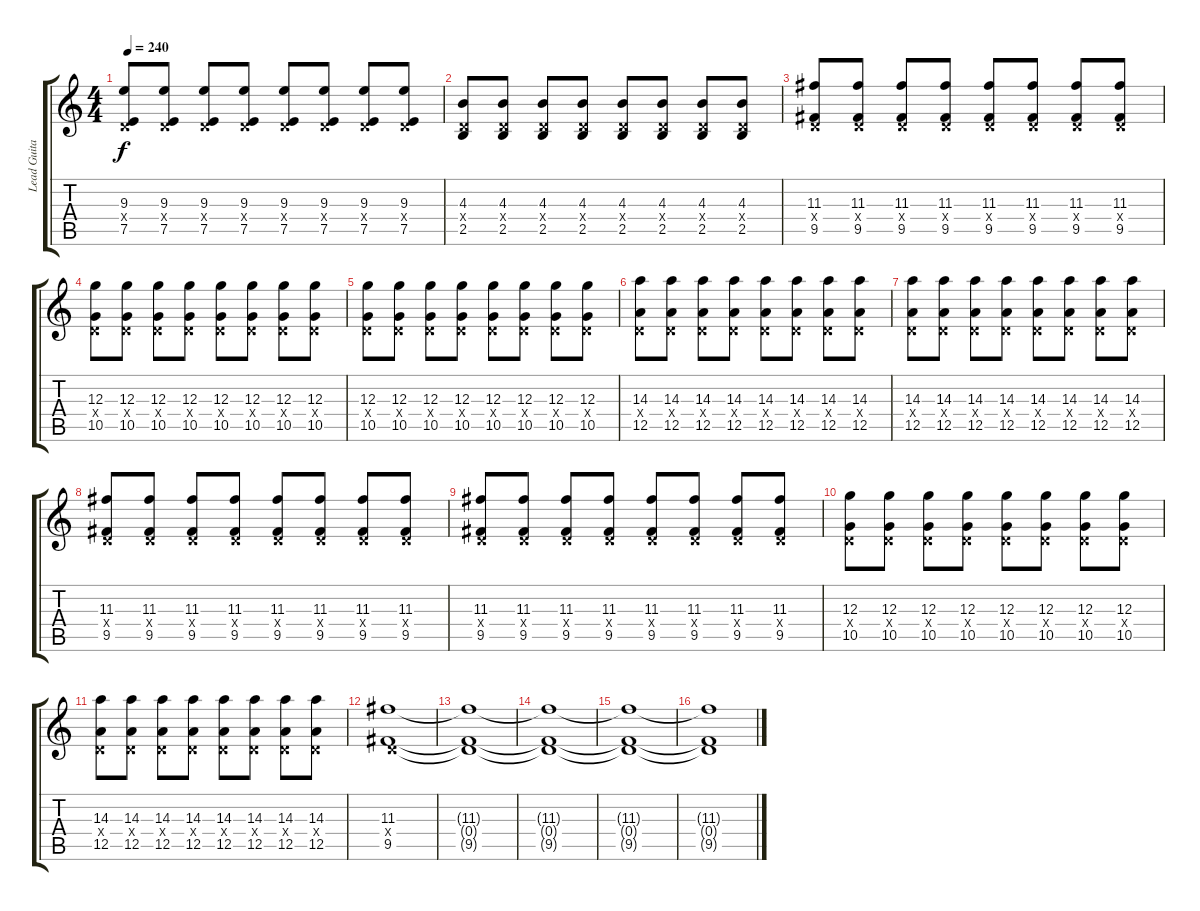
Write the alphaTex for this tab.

\track ("Lead Guitar" "Lead Guita") {instrument distortionguitar}
\staff {score tabs}
\tuning (E4 B3 G3 D3 A2 D2) {hide}
\ts (4 4)
\tempo 240
\clef g2
\ks c
(9.3 0.4{x} 7.5).8{dy f} (9.3 0.4{x} 7.5).8 (9.3 0.4{x} 7.5).8 (9.3 0.4{x} 7.5).8 (9.3 0.4{x} 7.5).8 (9.3 0.4{x} 7.5).8 (9.3 0.4{x} 7.5).8 (9.3 0.4{x} 7.5).8 |
(4.3 0.4{x} 2.5).8 (4.3 0.4{x} 2.5).8 (4.3 0.4{x} 2.5).8 (4.3 0.4{x} 2.5).8 (4.3 0.4{x} 2.5).8 (4.3 0.4{x} 2.5).8 (4.3 0.4{x} 2.5).8 (4.3 0.4{x} 2.5).8 |
(11.3 0.4{x} 9.5).8 (11.3 0.4{x} 9.5).8 (11.3 0.4{x} 9.5).8 (11.3 0.4{x} 9.5).8 (11.3 0.4{x} 9.5).8 (11.3 0.4{x} 9.5).8 (11.3 0.4{x} 9.5).8 (11.3 0.4{x} 9.5).8 |
(12.3 0.4{x} 10.5).8 (12.3 0.4{x} 10.5).8 (12.3 0.4{x} 10.5).8 (12.3 0.4{x} 10.5).8 (12.3 0.4{x} 10.5).8 (12.3 0.4{x} 10.5).8 (12.3 0.4{x} 10.5).8 (12.3 0.4{x} 10.5).8 |
(12.3 0.4{x} 10.5).8 (12.3 0.4{x} 10.5).8 (12.3 0.4{x} 10.5).8 (12.3 0.4{x} 10.5).8 (12.3 0.4{x} 10.5).8 (12.3 0.4{x} 10.5).8 (12.3 0.4{x} 10.5).8 (12.3 0.4{x} 10.5).8 |
(14.3 0.4{x} 12.5).8 (14.3 0.4{x} 12.5).8 (14.3 0.4{x} 12.5).8 (14.3 0.4{x} 12.5).8 (14.3 0.4{x} 12.5).8 (14.3 0.4{x} 12.5).8 (14.3 0.4{x} 12.5).8 (14.3 0.4{x} 12.5).8 |
(14.3 0.4{x} 12.5).8 (14.3 0.4{x} 12.5).8 (14.3 0.4{x} 12.5).8 (14.3 0.4{x} 12.5).8 (14.3 0.4{x} 12.5).8 (14.3 0.4{x} 12.5).8 (14.3 0.4{x} 12.5).8 (14.3 0.4{x} 12.5).8 |
(11.3 0.4{x} 9.5).8 (11.3 0.4{x} 9.5).8 (11.3 0.4{x} 9.5).8 (11.3 0.4{x} 9.5).8 (11.3 0.4{x} 9.5).8 (11.3 0.4{x} 9.5).8 (11.3 0.4{x} 9.5).8 (11.3 0.4{x} 9.5).8 |
(11.3 0.4{x} 9.5).8 (11.3 0.4{x} 9.5).8 (11.3 0.4{x} 9.5).8 (11.3 0.4{x} 9.5).8 (11.3 0.4{x} 9.5).8 (11.3 0.4{x} 9.5).8 (11.3 0.4{x} 9.5).8 (11.3 0.4{x} 9.5).8 |
(12.3 0.4{x} 10.5).8 (12.3 0.4{x} 10.5).8 (12.3 0.4{x} 10.5).8 (12.3 0.4{x} 10.5).8 (12.3 0.4{x} 10.5).8 (12.3 0.4{x} 10.5).8 (12.3 0.4{x} 10.5).8 (12.3 0.4{x} 10.5).8 |
(14.3 0.4{x} 12.5).8 (14.3 0.4{x} 12.5).8 (14.3 0.4{x} 12.5).8 (14.3 0.4{x} 12.5).8 (14.3 0.4{x} 12.5).8 (14.3 0.4{x} 12.5).8 (14.3 0.4{x} 12.5).8 (14.3 0.4{x} 12.5).8 |
(11.3 0.4{x} 9.5).1 |
(11.3{t} 0.4{t} 9.5{t}).1 |
(11.3{t} 0.4{t} 9.5{t}).1 |
(11.3{t} 0.4{t} 9.5{t}).1 |
(11.3{t} 0.4{t} 9.5{t}).1
